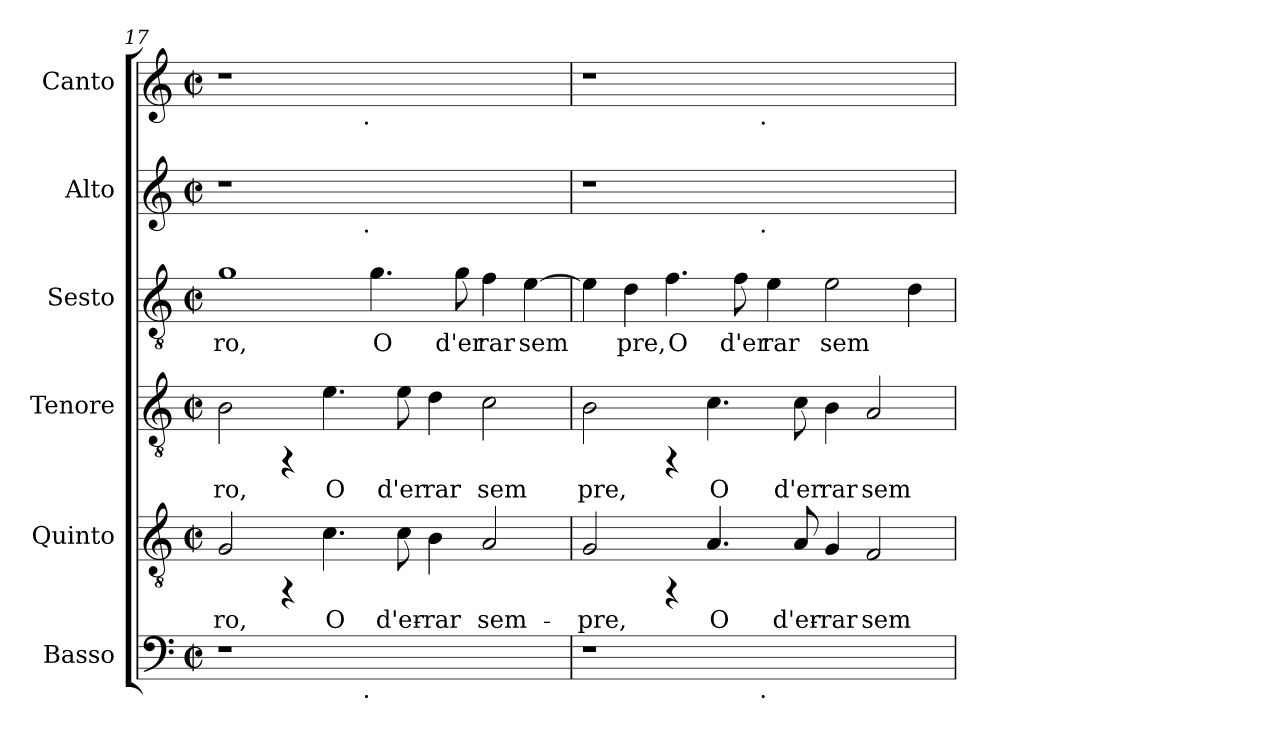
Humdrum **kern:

**kern	**kern	**text	**kern	**text	**kern	**text	**kern	**kern
*part6	*part5	*part5	*part4	*part4	*part3	*part3	*part2	*part1
*staff6	*staff5	*staff5	*staff4	*staff4	*staff3	*staff3	*staff2	*staff1
*I"Basso	*I"Quinto	*	*I"Tenore	*	*I"Sesto	*	*I"Alto	*I"Canto
*I'Basso	*I'Quinto	*	*I'Tenore	*	*I'Sesto	*	*I'Alto	*I'Canto
*clefF4	*clefGv2	*	*clefGv2	*	*clefGv2	*	*clefG2	*clefG2
*k[]	*k[]	*	*k[]	*	*k[]	*	*k[]	*k[]
*C:	*C:	*	*C:	*	*C:	*	*C:	*C:
*M2/2	*M2/2	*	*M2/2	*	*M2/2	*	*M2/2	*M2/2
*met(c|)	*met(c|)	*	*met(c|)	*	*met(c|)	*	*met(c|)	*met(c|)
=17	=17	=17	=17	=17	=17	=17	=17	=17
!	!	!LO:LY:b:cj	!	!LO:LY:b:cj	!	!LO:LY:b:cj	!	!
*^	*	*	*	*	*	*	*^	*^
1r	2ryy	2G/	-ro,	2B\	ro,	1g	ro,	1r	2ryy	1r	2ryy
.	4ryy	4rFF	.	4rFF	.	.	.	.	4ryy	.	4ryy
!	!	!	!LO:LY:b:cj	!	!LO:LY:b:cj	!	!	!	!	!	!
.	8...ryy	4.c\	O	4.e\	O	.	.	.	8...ryy	.	8...ryy
!	!	!	!	!	!	!	!	!	!	!	!LO:TX:b:t=.
!	!	!	!	!	!	!	!	!	!LO:TX:b:t=.	!	!
!	!LO:TX:b:t=.	!	!	!	!	!	!	!	!	!	!
.	1ryy	.	.	.	.	.	.	.	1ryy	.	1ryy
!	!	!	!	!	!	!	!LO:LY:b:cj	!	!	!	!
1ryy	.	.	.	.	.	4.g\	O	1ryy	.	1ryy	.
!	!	!	!LO:LY:b:cj	!	!LO:LY:b:cj	!	!	!	!	!	!
.	.	8c\	d'er-	8e\	d'er	.	.	.	.	.	.
!	!	!	!LO:LY:b:cj	!	!LO:LY:b:cj	!	!	!	!	!	!
.	.	4B\	-rar	4d\	rar	.	.	.	.	.	.
!	!	!	!	!	!	!	!LO:LY:b:cj	!	!	!	!
.	.	.	.	.	.	8g\	d'er	.	.	.	.
!	!	!	!LO:LY:b:cj	!	!LO:LY:b:cj	!	!LO:LY:b:cj	!	!	!	!
.	.	2A/	sem-	2c\	sem	4f\	rar	.	.	.	.
!	!	!	!	!	!	!	!LO:LY:b:cj	!	!	!	!
.	.	.	.	.	.	[>4e\	sem	.	.	.	.
.	64ryy	.	.	.	.	.	.	.	64ryy	.	64ryy
=18	=18	=18	=18	=18	=18	=18	=18	=18	=18	=18	=18
!	!	!	!LO:LY:b:cj	!	!LO:LY:b:cj	!	!LO:LY:b:cj	!	!	!	!
1r	2ryy	2G/	-pre,	2B\	pre,	4e\]	.	1r	2ryy	1r	2ryy
!	!	!	!	!	!	!	!LO:LY:b:cj	!	!	!	!
.	.	.	.	.	.	4d\	pre,	.	.	.	.
!	!	!	!	!	!	!	!LO:LY:b:cj	!	!	!	!
.	4ryy	4rFF	.	4rFF	.	4.f\	O	.	4ryy	.	4ryy
!	!	!	!LO:LY:b:cj	!	!LO:LY:b:cj	!	!	!	!	!	!
.	8...ryy	4.A/	O	4.c\	O	.	.	.	8...ryy	.	8...ryy
!	!	!	!	!	!	!	!LO:LY:b:cj	!	!	!	!
.	.	.	.	.	.	8f\	d'er	.	.	.	.
!	!	!	!	!	!	!	!	!	!	!	!LO:TX:b:t=.
!	!	!	!	!	!	!	!	!	!LO:TX:b:t=.	!	!
!	!LO:TX:b:t=.	!	!	!	!	!	!	!	!	!	!
.	1ryy	.	.	.	.	.	.	.	1ryy	.	1ryy
!	!	!	!	!	!	!	!LO:LY:b:cj	!	!	!	!
1ryy	.	.	.	.	.	4e\	rar	1ryy	.	1ryy	.
!	!	!	!LO:LY:b:cj	!	!LO:LY:b:cj	!	!	!	!	!	!
.	.	8A/	d'er-	8c\	d'er	.	.	.	.	.	.
!	!	!	!LO:LY:b:cj	!	!LO:LY:b:cj	!	!LO:LY:b:cj	!	!	!	!
.	.	4G/	-rar	4B\	rar	2e\	sem	.	.	.	.
!	!	!	!LO:LY:b:cj	!	!LO:LY:b:cj	!	!	!	!	!	!
.	.	2F/	sem-	2A/	sem	.	.	.	.	.	.
!	!	!	!	!	!	!	!LO:LY:b:cj	!	!	!	!
.	.	.	.	.	.	4d\	.	.	.	.	.
.	64ryy	.	.	.	.	.	.	.	64ryy	.	64ryy
*	*	*	*	*	*	*	*	*v	*v	*	*
*v	*v	*	*	*	*	*	*	*	*v	*v
=	=	=	=	=	=	=	=	=
*-	*-	*-	*-	*-	*-	*-	*-	*-
